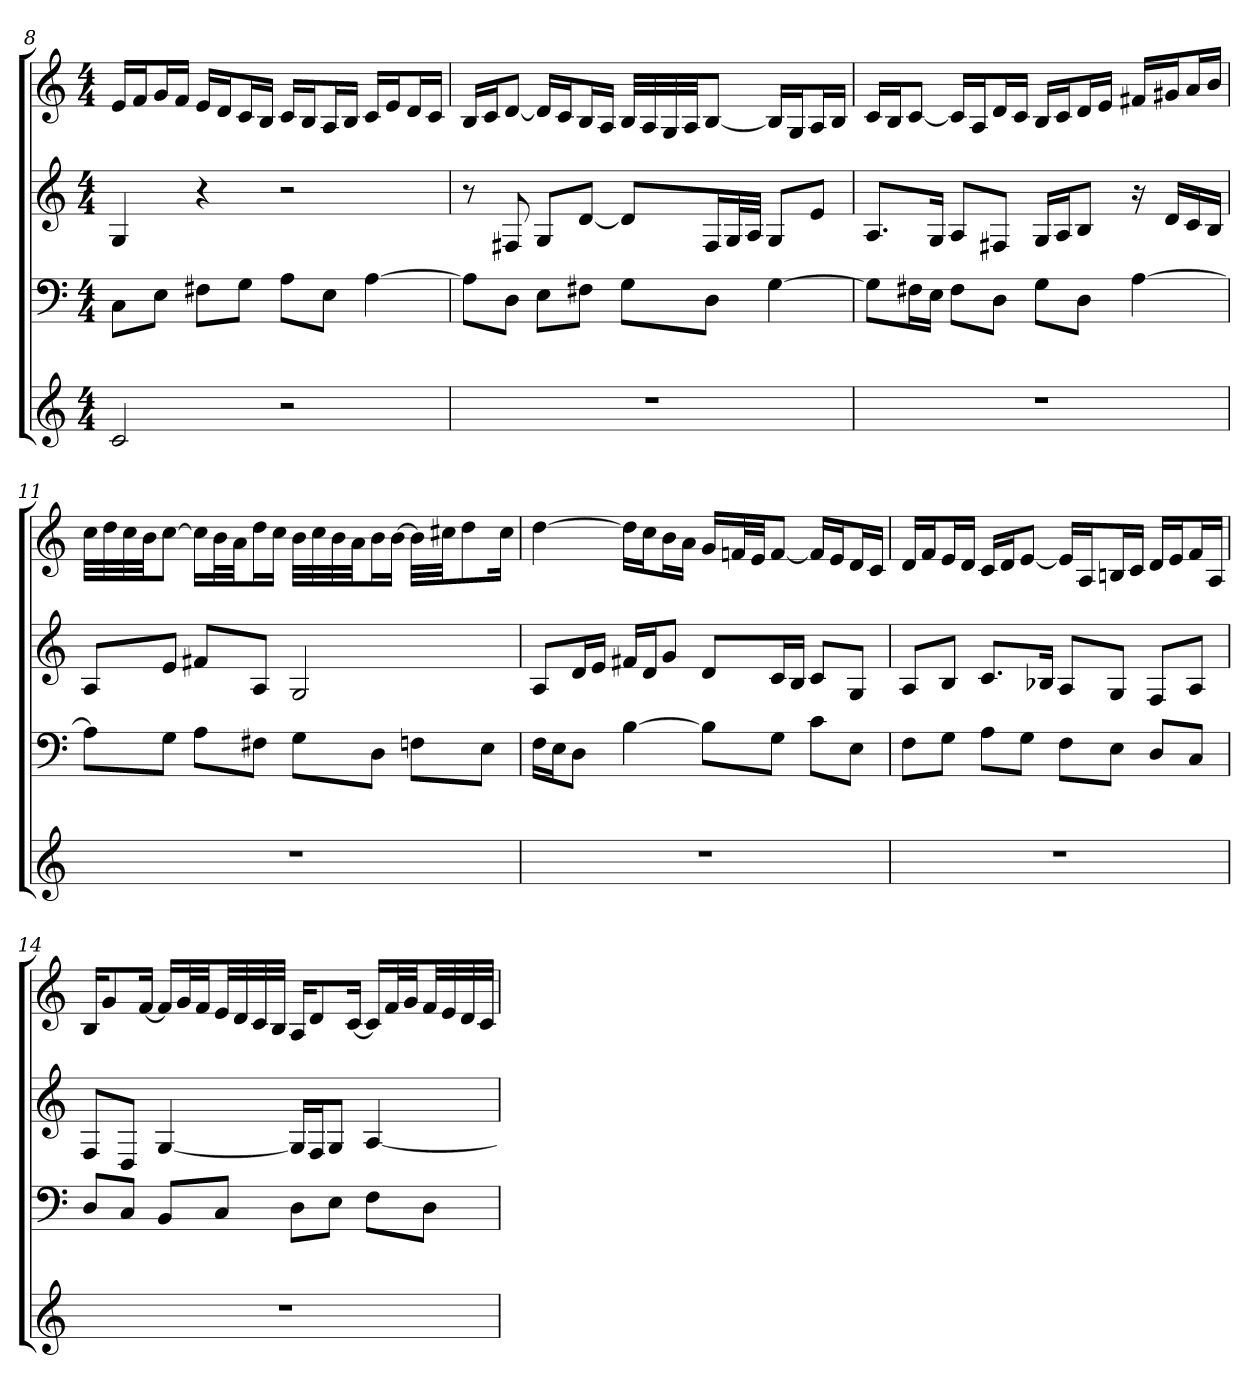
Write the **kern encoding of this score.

**kern	**kern	**kern	**kern
*part4	*part3	*part2	*part1
*staff4	*staff3	*staff2	*staff1
*k[]	*k[]	*k[]	*k[]
*C:	*C:	*C:	*C:
*M4/4	*M4/4	*M4/4	*M4/4
=8	=8	=8	=8
2c	8CL	4G	16eLL
.	.	.	16fJ
.	8EJ	.	16gL
.	.	.	16fJJ
.	8F#XL	4r	16eLL
.	.	.	16dJ
.	8GJ	.	16cL
.	.	.	16BJJ
2r	8AL	2r	16cLL
.	.	.	16BJ
.	8EJ	.	16AL
.	.	.	16BJJ
.	[4A	.	16cLL
.	.	.	16eJ
.	.	.	16dL
.	.	.	16cJJ
=9	=9	=9	=9
1r	8AL]	8r	16BLL
.	.	.	16cJ
.	8DJ	8F#X	[8dJ
.	8EL	8GL	16dLL]
.	.	.	16cJ
.	8F#XJ	[8dJ	16BL
.	.	.	16AJJ
.	8GL	8dL]	32BLLL
.	.	.	32A
.	.	.	32G
.	.	.	32AJJ
.	8DJ	16F#L	[8BJ
.	.	32GL	.
.	.	32AJJJ	.
.	[4G	8GL	16BLL]
.	.	.	16GJ
.	.	8eJ	16AL
.	.	.	16BJJ
=10	=10	=10	=10
1r	8GL]	8.AL	16cLL
.	.	.	16BJ
.	16F#XL	.	[8cJ
.	16EJJ	16GJk	.
.	8F#L	8AL	16cLL]
.	.	.	16AJ
.	8DJ	8F#XJ	16dL
.	.	.	16cJJ
.	8GL	16GLL	16BLL
.	.	16AJ	16cJ
.	8DJ	8BJ	16dL
.	.	.	16eJJ
.	[4A	16r	16f#XLL
.	.	16dLL	16g#XJ
.	.	16c	16aL
.	.	16BJJ	16bJJ
=11	=11	=11	=11
1r	8AL]	8AL	32ccLLL
.	.	.	32dd
.	.	.	32cc
.	.	.	32bJJ
.	8GJ	8eJ	[8ccJ
.	8AL	8f#XL	16ccLL]
.	.	.	32bL
.	.	.	32aJJ
.	8F#XJ	8AJ	16ddL
.	.	.	16ccJJ
.	8GL	2G	32bLLL
.	.	.	32cc
.	.	.	32b
.	.	.	32aJJ
.	8DJ	.	16bL
.	.	.	[16bJJ
.	8FnL	.	32bLLL]
.	.	.	32cc#XJJ
.	.	.	8dd
.	8EJ	.	.
.	.	.	16cc#Jk
=12	=12	=12	=12
1r	16FLL	8AL	[4dd
.	16EJ	.	.
.	8DJ	16dL	.
.	.	16eJJ	.
.	[4B	16f#XLL	16ddLL]
.	.	16dJ	16ccJ
.	.	8gJ	16bL
.	.	.	16aJJ
.	8BL]	8dL	16gLL
.	.	.	32fnL
.	.	.	32eJJ
.	8GJ	16cL	[8fJ
.	.	16BJJ	.
.	8cL	8cL	16fLL]
.	.	.	16eJ
.	8EJ	8GJ	16dL
.	.	.	16cJJ
=13	=13	=13	=13
1r	8FL	8AL	16dLL
.	.	.	16fJ
.	8GJ	8BJ	16eL
.	.	.	16dJJ
.	8AL	8.cL	16cLL
.	.	.	16dJ
.	8GJ	.	[8eJ
.	.	16B-XJk	.
.	8FL	8AL	16eLL]
.	.	.	16AJ
.	8EJ	8GJ	16BnL
.	.	.	16cJJ
.	8DL	8FL	16dLL
.	.	.	16eJ
.	8CJ	8AJ	16fL
.	.	.	16AJJ
=14	=14	=14	=14
1r	8DL	8FL	16BKL
.	.	.	8g
.	8CJ	8DJ	.
.	.	.	[16fJk
.	8BBL	[4G	16fLL]
.	.	.	32gL
.	.	.	32fJJ
.	8CJ	.	32eLL
.	.	.	32d
.	.	.	32c
.	.	.	32BJJJ
.	8DL	16GLL]	16AKL
.	.	16FJ	8d
.	8EJ	8GJ	.
.	.	.	[16cJk
.	8FL	[4A	16cLL]
.	.	.	32fL
.	.	.	32gJJ
.	8DJ	.	32fLL
.	.	.	32e
.	.	.	32d
.	.	.	32cJJJ
=	=	=	=
*-	*-	*-	*-
